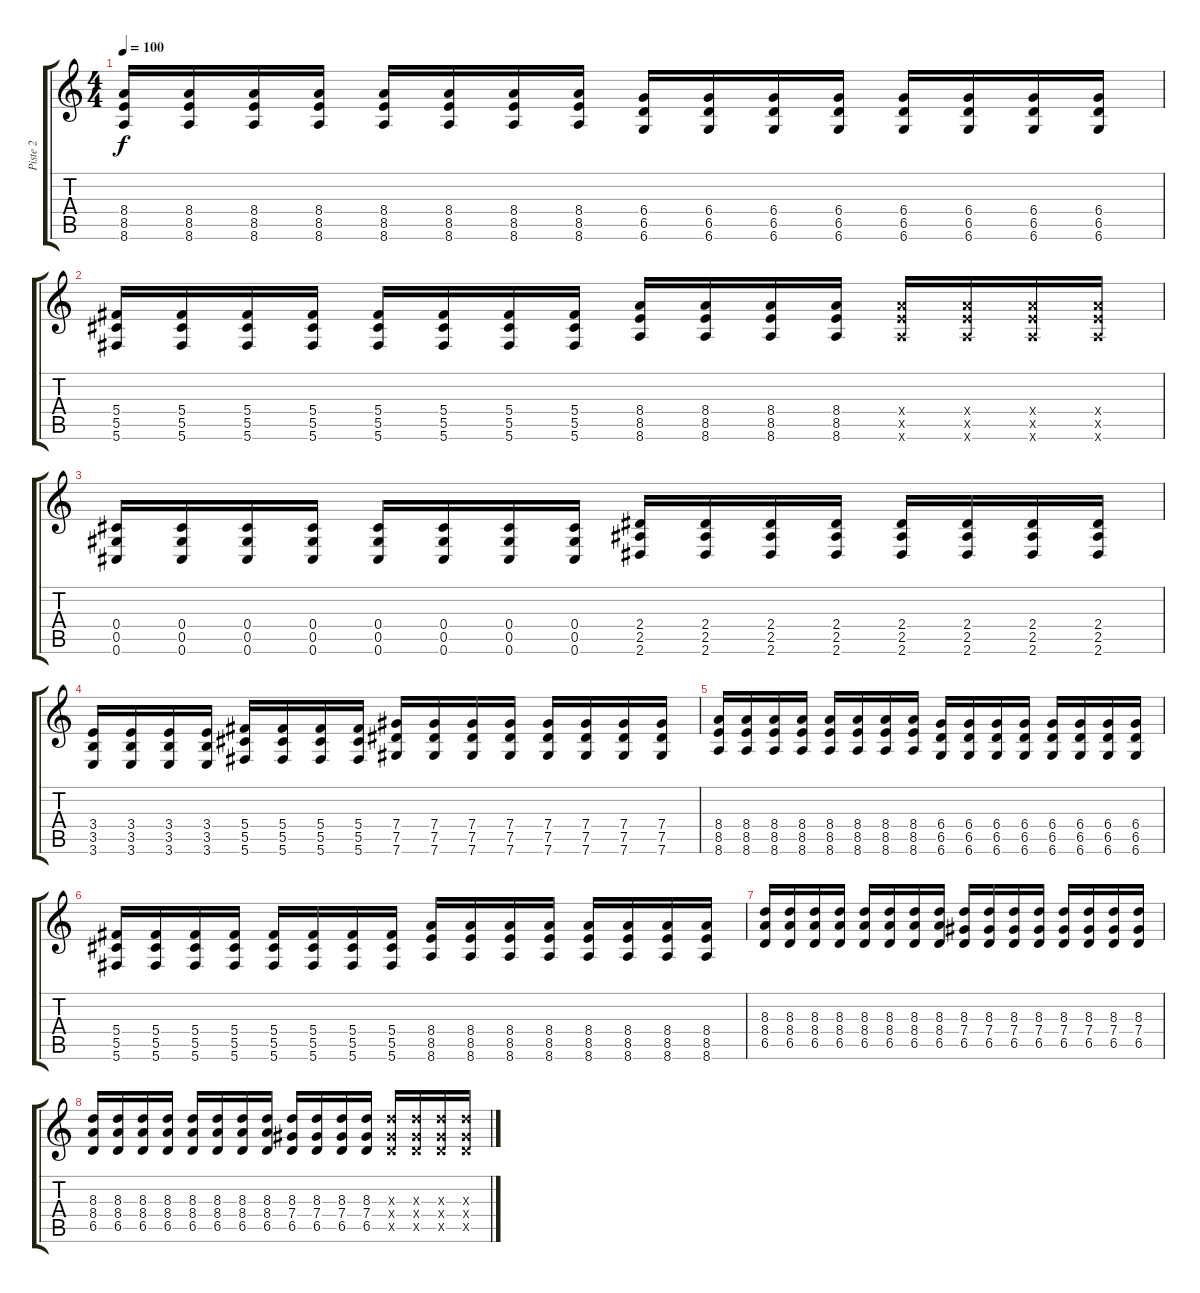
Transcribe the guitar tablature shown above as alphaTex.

\track ("Piste 2" "Piste 2") {instrument distortionguitar}
\staff {score tabs}
\tuning (Db4 Ab3 Gb3 Db3 Ab2 Db2) {hide}
\ts (4 4)
\tempo 100
\clef g2
\ks c
(8.4 8.5 8.6).16{dy f} (8.4 8.5 8.6).16 (8.4 8.5 8.6).16 (8.4 8.5 8.6).16 (8.4 8.5 8.6).16 (8.4 8.5 8.6).16 (8.4 8.5 8.6).16 (8.4 8.5 8.6).16 (6.4 6.5 6.6).16 (6.4 6.5 6.6).16 (6.4 6.5 6.6).16 (6.4 6.5 6.6).16 (6.4 6.5 6.6).16 (6.4 6.5 6.6).16 (6.4 6.5 6.6).16 (6.4 6.5 6.6).16 |
(5.4 5.5 5.6).16 (5.4 5.5 5.6).16 (5.4 5.5 5.6).16 (5.4 5.5 5.6).16 (5.4 5.5 5.6).16 (5.4 5.5 5.6).16 (5.4 5.5 5.6).16 (5.4 5.5 5.6).16 (8.4 8.5 8.6).16 (8.4 8.5 8.6).16 (8.4 8.5 8.6).16 (8.4 8.5 8.6).16 (8.4{x} 8.5{x} 8.6{x}).16 (8.4{x} 8.5{x} 8.6{x}).16 (8.4{x} 8.5{x} 8.6{x}).16 (8.4{x} 8.5{x} 8.6{x}).16 |
(0.4 0.5 0.6).16 (0.4 0.5 0.6).16 (0.4 0.5 0.6).16 (0.4 0.5 0.6).16 (0.4 0.5 0.6).16 (0.4 0.5 0.6).16 (0.4 0.5 0.6).16 (0.4 0.5 0.6).16 (2.4 2.5 2.6).16 (2.4 2.5 2.6).16 (2.4 2.5 2.6).16 (2.4 2.5 2.6).16 (2.4 2.5 2.6).16 (2.4 2.5 2.6).16 (2.4 2.5 2.6).16 (2.4 2.5 2.6).16 |
(3.4 3.5 3.6).16 (3.4 3.5 3.6).16 (3.4 3.5 3.6).16 (3.4 3.5 3.6).16 (5.4 5.5 5.6).16 (5.4 5.5 5.6).16 (5.4 5.5 5.6).16 (5.4 5.5 5.6).16 (7.4 7.5 7.6).16 (7.4 7.5 7.6).16 (7.4 7.5 7.6).16 (7.4 7.5 7.6).16 (7.4 7.5 7.6).16 (7.4 7.5 7.6).16 (7.4 7.5 7.6).16 (7.4 7.5 7.6).16 |
(8.4 8.5 8.6).16 (8.4 8.5 8.6).16 (8.4 8.5 8.6).16 (8.4 8.5 8.6).16 (8.4 8.5 8.6).16 (8.4 8.5 8.6).16 (8.4 8.5 8.6).16 (8.4 8.5 8.6).16 (6.4 6.5 6.6).16 (6.4 6.5 6.6).16 (6.4 6.5 6.6).16 (6.4 6.5 6.6).16 (6.4 6.5 6.6).16 (6.4 6.5 6.6).16 (6.4 6.5 6.6).16 (6.4 6.5 6.6).16 |
(5.4 5.5 5.6).16 (5.4 5.5 5.6).16 (5.4 5.5 5.6).16 (5.4 5.5 5.6).16 (5.4 5.5 5.6).16 (5.4 5.5 5.6).16 (5.4 5.5 5.6).16 (5.4 5.5 5.6).16 (8.4 8.5 8.6).16 (8.4 8.5 8.6).16 (8.4 8.5 8.6).16 (8.4 8.5 8.6).16 (8.4 8.5 8.6).16 (8.4 8.5 8.6).16 (8.4 8.5 8.6).16 (8.4 8.5 8.6).16 |
(8.3 8.4 6.5).16 (8.3 8.4 6.5).16 (8.3 8.4 6.5).16 (8.3 8.4 6.5).16 (8.3 8.4 6.5).16 (8.3 8.4 6.5).16 (8.3 8.4 6.5).16 (8.3 8.4 6.5).16 (8.3 7.4 6.5).16 (8.3 7.4 6.5).16 (8.3 7.4 6.5).16 (8.3 7.4 6.5).16 (8.3 7.4 6.5).16 (8.3 7.4 6.5).16 (8.3 7.4 6.5).16 (8.3 7.4 6.5).16 |
(8.3 8.4 6.5).16 (8.3 8.4 6.5).16 (8.3 8.4 6.5).16 (8.3 8.4 6.5).16 (8.3 8.4 6.5).16 (8.3 8.4 6.5).16 (8.3 8.4 6.5).16 (8.3 8.4 6.5).16 (8.3 7.4 6.5).16 (8.3 7.4 6.5).16 (8.3 7.4 6.5).16 (8.3 7.4 6.5).16 (8.3{x} 7.4{x} 6.5{x}).16 (8.3{x} 7.4{x} 6.5{x}).16 (8.3{x} 7.4{x} 6.5{x}).16 (8.3{x} 7.4{x} 6.5{x}).16
